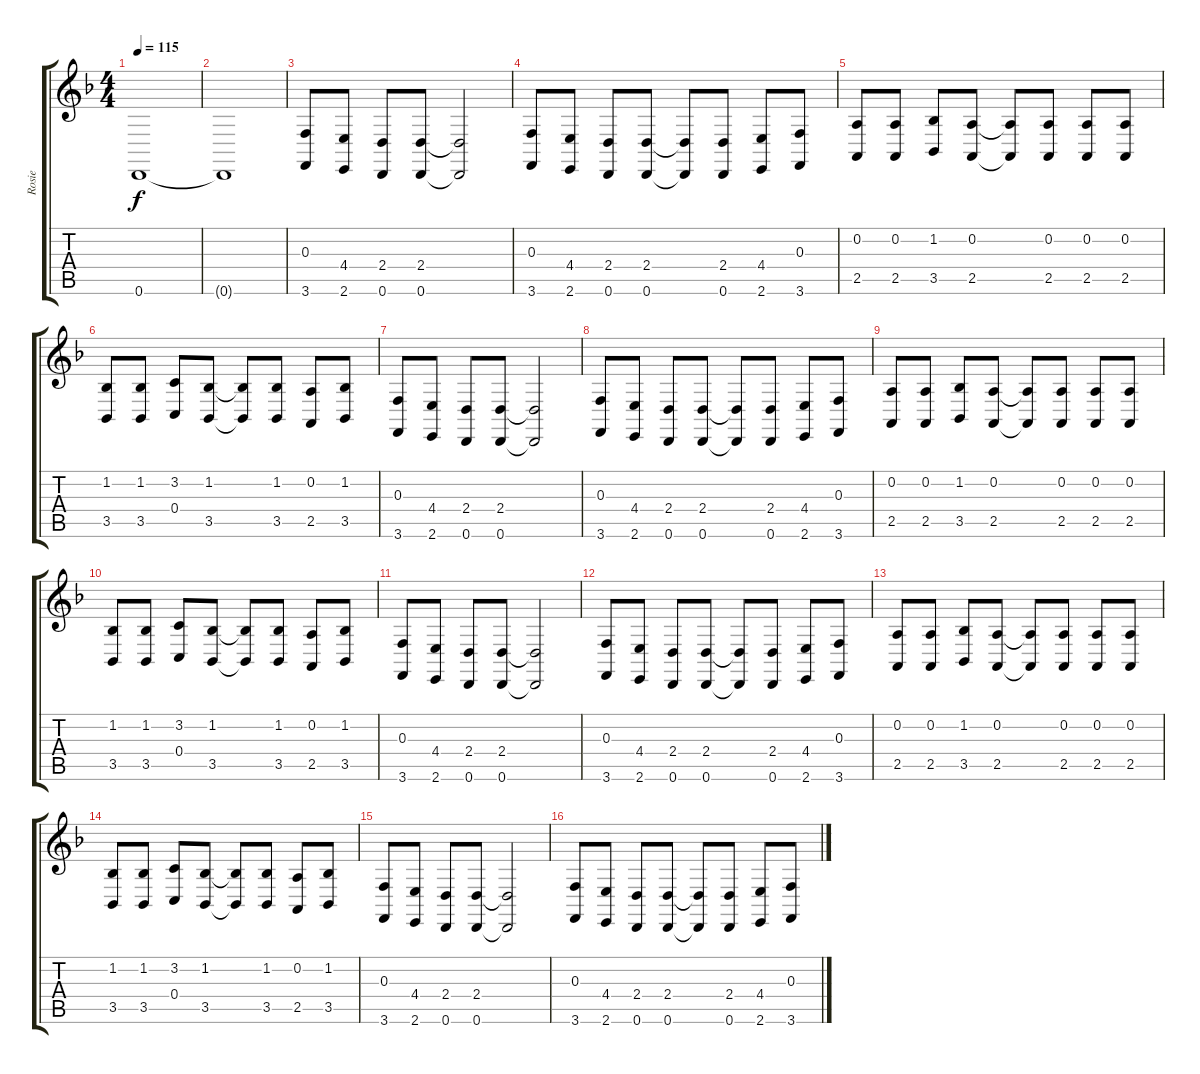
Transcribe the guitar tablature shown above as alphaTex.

\track ("Rosie" "Rosie") {instrument stringensemble2}
\staff {score tabs}
\tuning (D4 A3 F3 C3 G2 D2) {hide}
\ts (4 4)
\tempo 115
\clef g2
\ks dminor
0.6.1{dy f} |
0.6{t}.1 |
(0.3 3.6).8 (4.4 2.6).8 (2.4 0.6).8 (2.4 0.6).8 (2.4{t} 0.6{t}).2 |
(0.3 3.6).8 (4.4 2.6).8 (2.4 0.6).8 (2.4 0.6).8 (2.4{t} 0.6{t}).8 (2.4 0.6).8 (4.4 2.6).8 (0.3 3.6).8 |
(0.2 2.5).8 (0.2 2.5).8 (1.2 3.5).8 (0.2 2.5).8 (0.2{t} 2.5{t}).8 (0.2 2.5).8 (0.2 2.5).8 (0.2 2.5).8 |
(1.2 3.5).8 (1.2 3.5).8 (3.2 0.4).8 (1.2 3.5).8 (1.2{t} 3.5{t}).8 (1.2 3.5).8 (0.2 2.5).8 (1.2 3.5).8 |
(0.3 3.6).8 (4.4 2.6).8 (2.4 0.6).8 (2.4 0.6).8 (2.4{t} 0.6{t}).2 |
(0.3 3.6).8 (4.4 2.6).8 (2.4 0.6).8 (2.4 0.6).8 (2.4{t} 0.6{t}).8 (2.4 0.6).8 (4.4 2.6).8 (0.3 3.6).8 |
(0.2 2.5).8 (0.2 2.5).8 (1.2 3.5).8 (0.2 2.5).8 (0.2{t} 2.5{t}).8 (0.2 2.5).8 (0.2 2.5).8 (0.2 2.5).8 |
(1.2 3.5).8 (1.2 3.5).8 (3.2 0.4).8 (1.2 3.5).8 (1.2{t} 3.5{t}).8 (1.2 3.5).8 (0.2 2.5).8 (1.2 3.5).8 |
(0.3 3.6).8 (4.4 2.6).8 (2.4 0.6).8 (2.4 0.6).8 (2.4{t} 0.6{t}).2 |
(0.3 3.6).8 (4.4 2.6).8 (2.4 0.6).8 (2.4 0.6).8 (2.4{t} 0.6{t}).8 (2.4 0.6).8 (4.4 2.6).8 (0.3 3.6).8 |
(0.2 2.5).8 (0.2 2.5).8 (1.2 3.5).8 (0.2 2.5).8 (0.2{t} 2.5{t}).8 (0.2 2.5).8 (0.2 2.5).8 (0.2 2.5).8 |
(1.2 3.5).8 (1.2 3.5).8 (3.2 0.4).8 (1.2 3.5).8 (1.2{t} 3.5{t}).8 (1.2 3.5).8 (0.2 2.5).8 (1.2 3.5).8 |
(0.3 3.6).8 (4.4 2.6).8 (2.4 0.6).8 (2.4 0.6).8 (2.4{t} 0.6{t}).2 |
(0.3 3.6).8 (4.4 2.6).8 (2.4 0.6).8 (2.4 0.6).8 (2.4{t} 0.6{t}).8 (2.4 0.6).8 (4.4 2.6).8 (0.3 3.6).8
